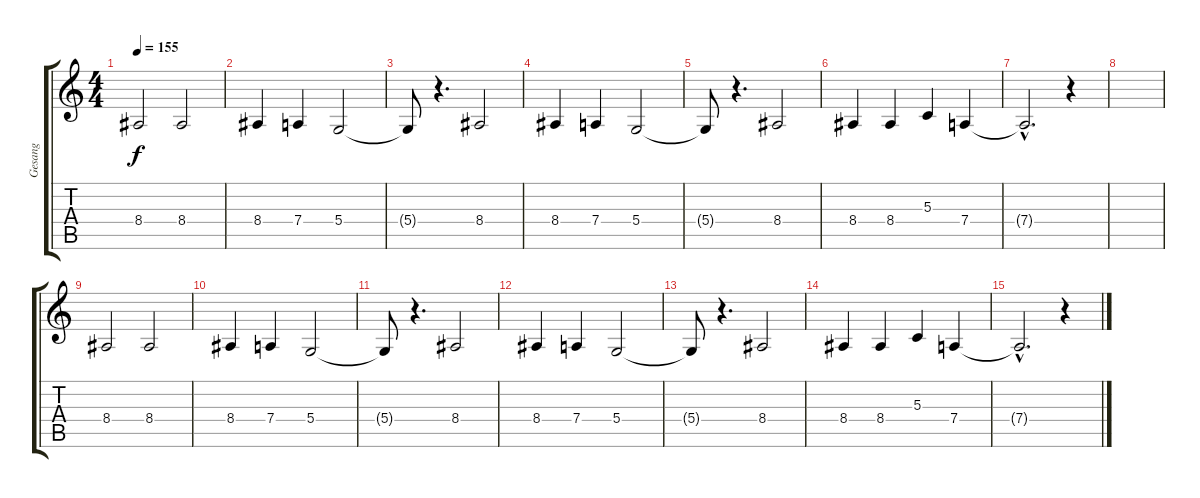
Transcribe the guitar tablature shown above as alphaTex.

\track ("Gesang" "Gesang") {instrument cello}
\staff {score tabs}
\tuning (E4 B3 G3 D3 A2 E2) {hide}
\ts (4 4)
\tempo 155
\clef g2
\ks c
8.4.2{dy f volume 13} 8.4.2 |
8.4.4 7.4.4 5.4.2 |
5.4{t}.8 r.4{d} 8.4.2 |
8.4.4 7.4.4 5.4.2 |
5.4{t}.8 r.4{d} 8.4.2 |
8.4.4 8.4.4 5.3.4 7.4.4 |
7.4{hac t}.2{d} r.4 |
|
8.4.2{volume 13} 8.4.2 |
8.4.4 7.4.4 5.4.2 |
5.4{t}.8 r.4{d} 8.4.2 |
8.4.4 7.4.4 5.4.2 |
5.4{t}.8 r.4{d} 8.4.2 |
8.4.4 8.4.4 5.3.4 7.4.4 |
7.4{hac t}.2{d} r.4
